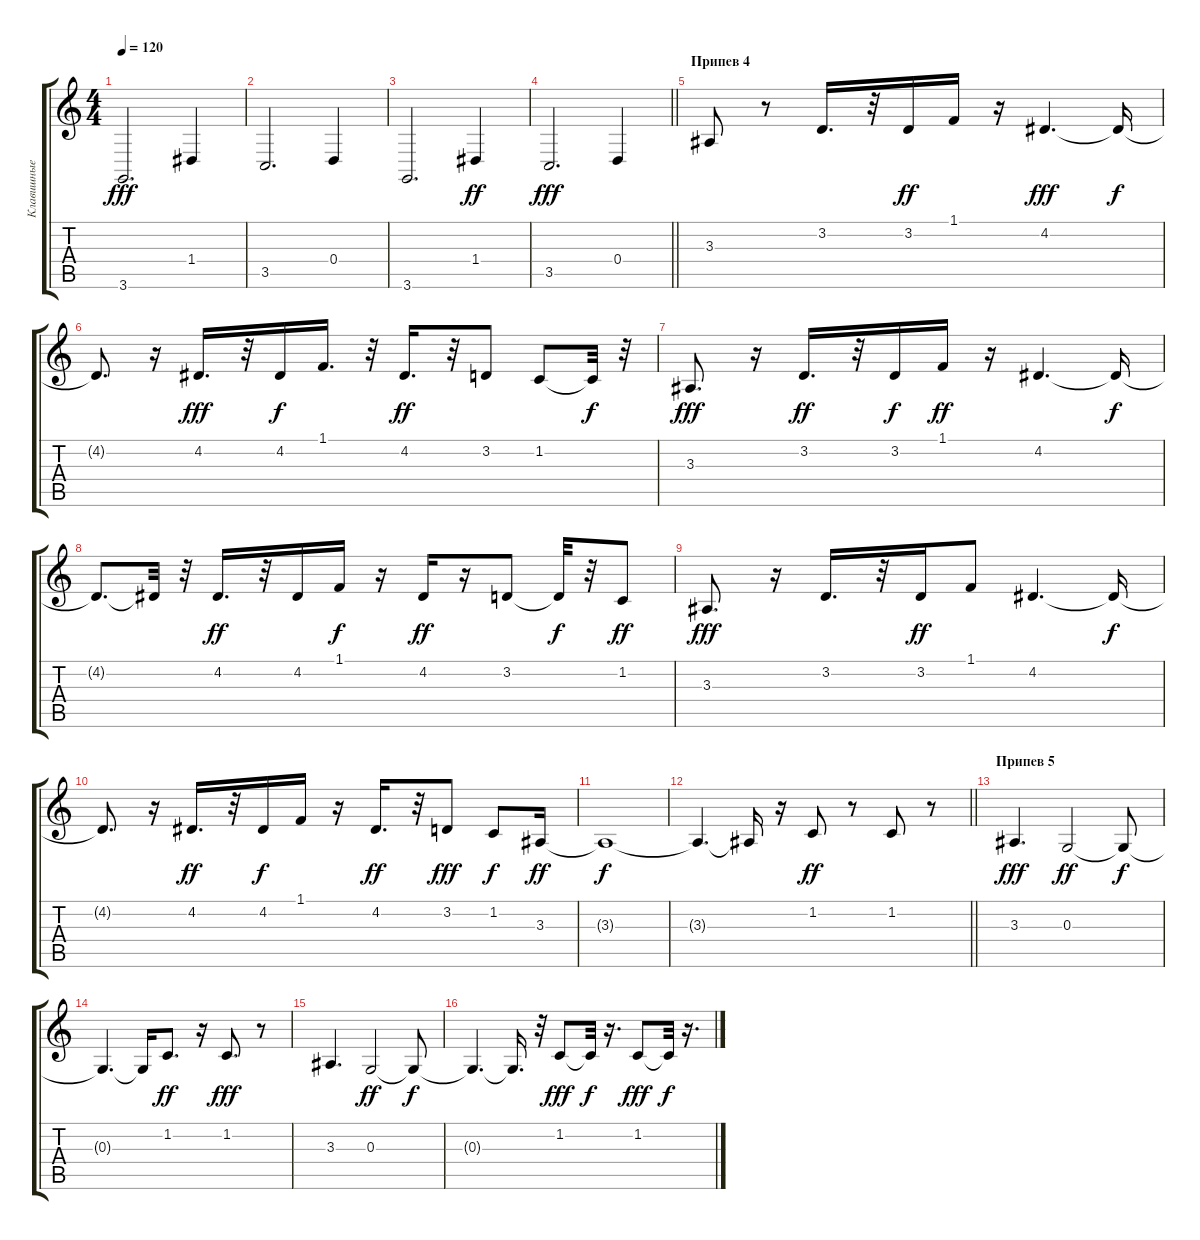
\track ("Клавишные" "Клавишные") {instrument marimba}
\staff {score tabs}
\tuning (E4 B3 G3 D3 A2 E2) {hide}
\ts (4 4)
\tempo 120
\clef g2
\ks c
3.6.2{d dy fff volume 15 balance 4 instrument acousticgrandpiano} 1.4.4 |
3.5.2{d} 0.4.4 |
3.6.2{d} 1.4.4{dy ff} |
\barLineRight lightlight
3.5.2{d dy fff} 0.4.4 |
\section ("" "Припев 4")
3.3.8{volume 13 balance 8 instrument marimba} r.8 3.2.16{d} r.32 3.2.16{dy ff} 1.1.16 r.16 4.2.4{d dy fff} 4.2{t}.16{dy f} |
4.2{t}.8{d} r.16 4.2.16{d dy fff} r.32 4.2.16{dy f} 1.1.16{d} r.32 4.2.16{d dy ff} r.32 3.2.8 1.2.8 1.2{t}.32{dy f} r.32 |
3.3.8{d dy fff} r.16 3.2.16{d dy ff} r.32 3.2.16{dy f} 1.1.16{dy ff} r.16 4.2.4{d} 4.2{t}.16{dy f} |
4.2{t}.8{d} 4.2{t}.32 r.32 4.2.16{d dy ff} r.32 4.2.16 1.1.16{dy f} r.16 4.2.16{dy ff} r.16 3.2.8 3.2{t}.32{dy f} r.32 1.2.8{dy ff} |
3.3.8{d dy fff} r.16 3.2.16{d} r.32 3.2.16{dy ff} 1.1.8 4.2.4{d} 4.2{t}.16{dy f} |
4.2{t}.8{d} r.16 4.2.16{d dy ff} r.32 4.2.16{dy f} 1.1.16 r.16 4.2.16{d dy ff} r.32 3.2.8{dy fff} 1.2.8{dy f} 3.3.16{dy ff} |
3.3{t}.1{dy f} |
\barLineRight lightlight
3.3{t}.4{d} 3.3{t}.16 r.16 1.2.8{dy ff} r.8 1.2.8 r.8 |
\section ("" "Припев 5")
3.3.4{d dy fff} 0.3.2{dy ff} 0.3{t}.8{dy f} |
0.3{t}.4{d} 0.3{t}.16 1.2.8{d dy ff} r.16 1.2.8{d dy fff} r.8 |
3.3.4{d} 0.3.2{dy ff} 0.3{t}.8{dy f} |
0.3{t}.4{d} 0.3{t}.16{d} r.32 1.2.8{dy fff} 1.2{t}.32{dy f} r.16{d} 1.2.8{dy fff} 1.2{t}.32{dy f} r.16{d}
